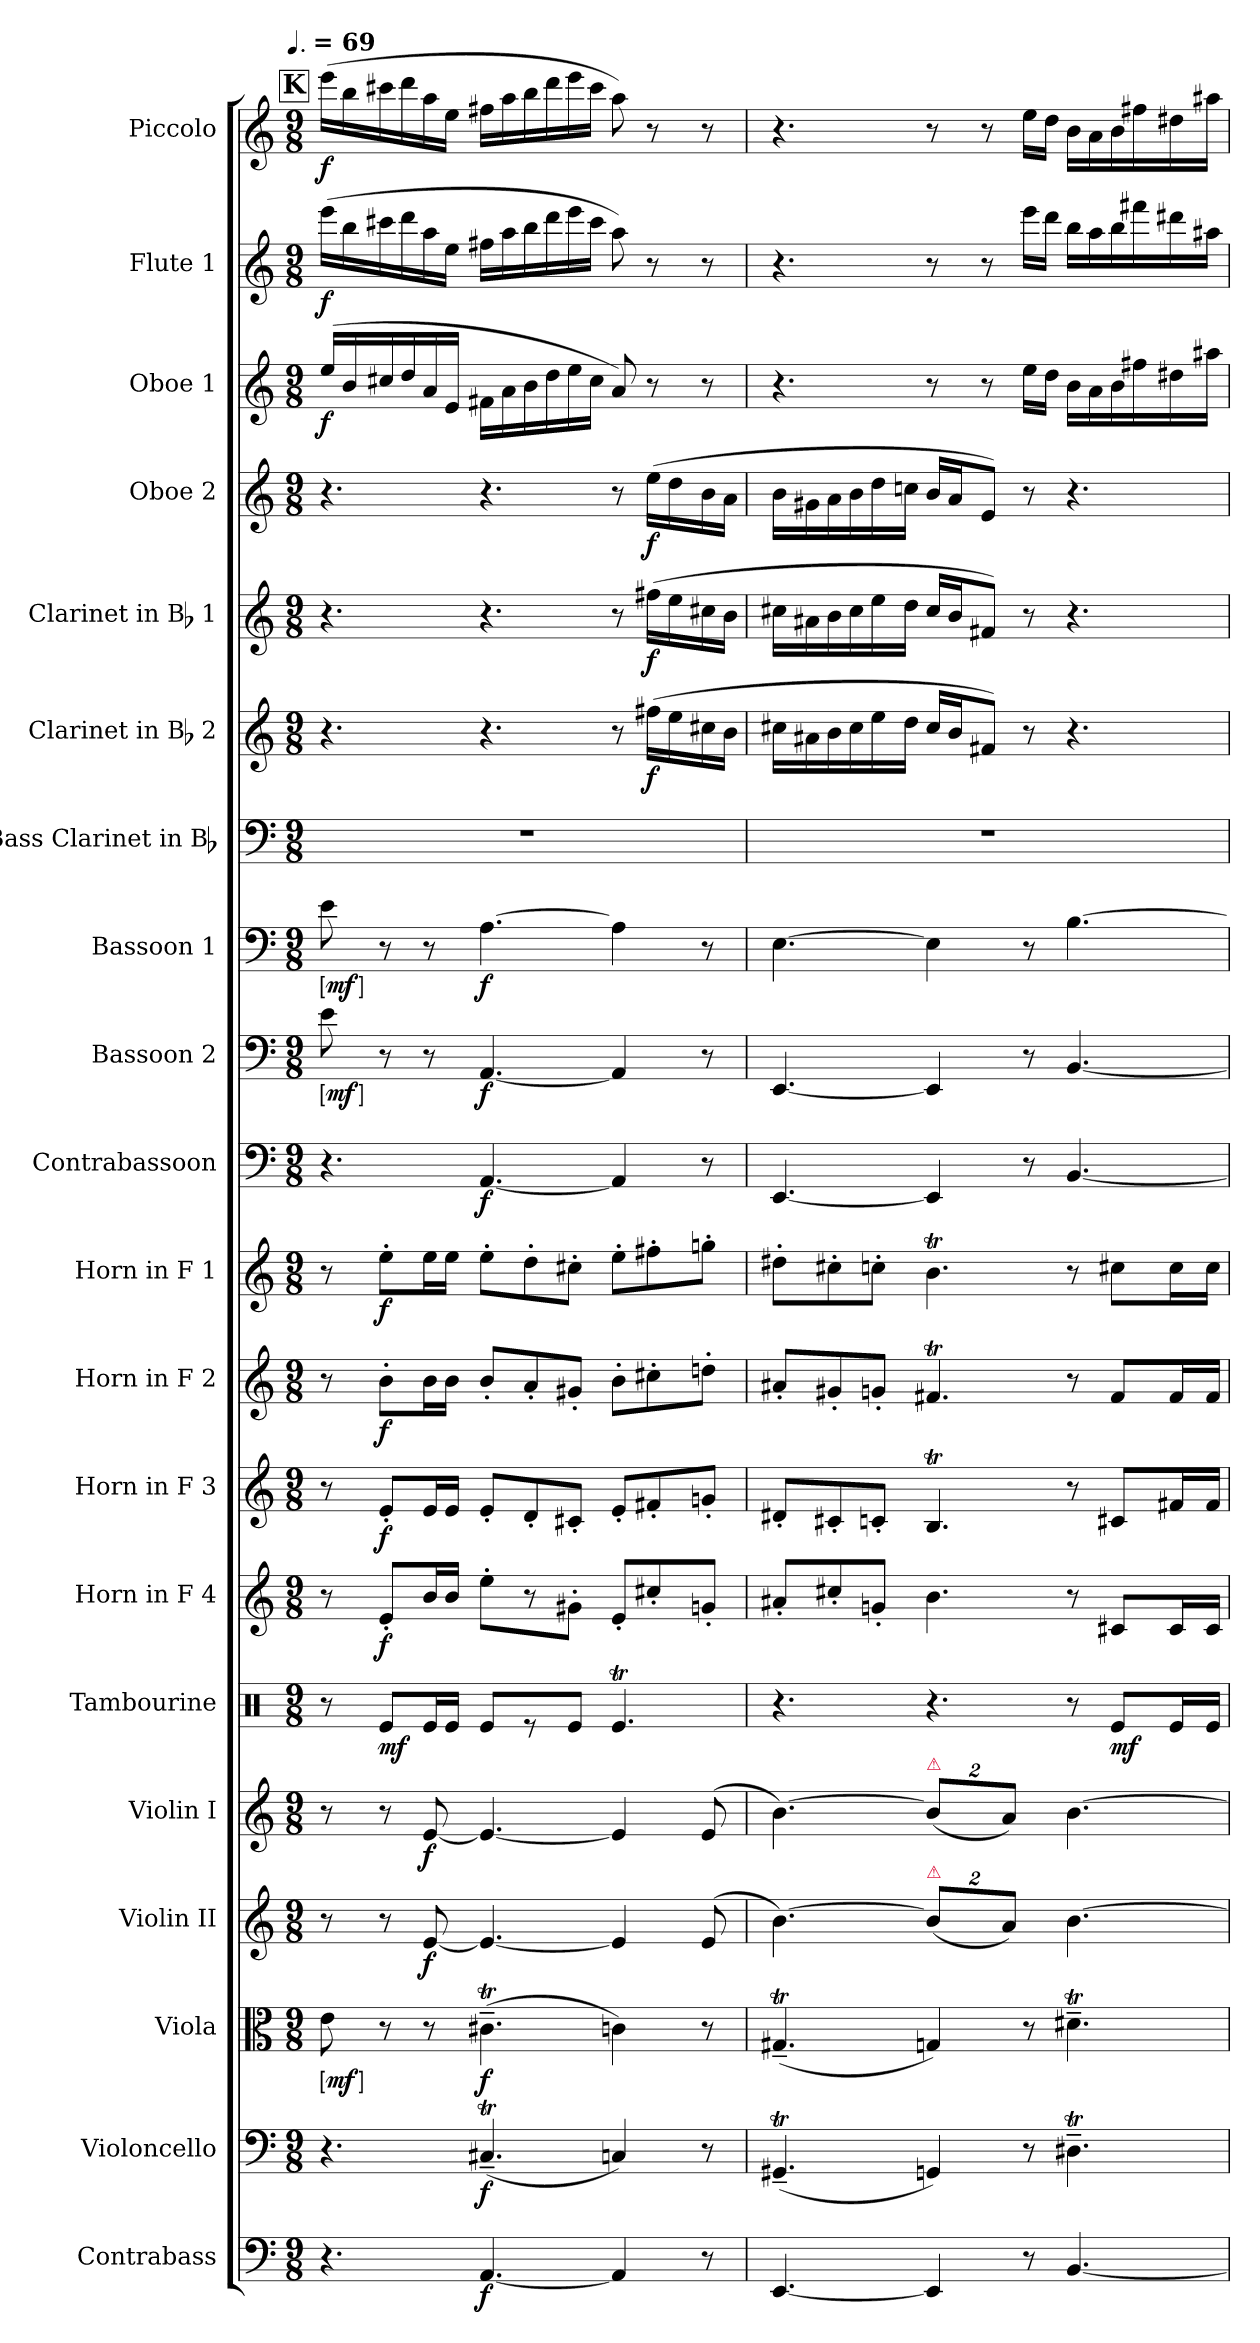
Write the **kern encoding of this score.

**kern	**dynam	**kern	**dynam	**kern	**dynam	**kern	**dynam	**kern	**dynam	**kern	**dynam	**kern	**dynam	**kern	**dynam	**kern	**dynam	**kern	**dynam	**kern	**dynam	**kern	**dynam	**kern	**dynam	**kern	**kern	**dynam	**kern	**dynam	**kern	**dynam	**kern	**dynam	**kern	**dynam	**kern	**dynam
*part20	*part20	*part19	*part19	*part18	*part18	*part17	*part17	*part16	*part16	*part15	*part15	*part14	*part14	*part13	*part13	*part12	*part12	*part11	*part11	*part10	*part10	*part9	*part9	*part8	*part8	*part7	*part6	*part6	*part5	*part5	*part4	*part4	*part3	*part3	*part2	*part2	*part1	*part1
*staff20	*staff20	*staff19	*staff19	*staff18	*staff18	*staff17	*staff17	*staff16	*staff16	*staff15	*staff15	*staff14	*staff14	*staff13	*staff13	*staff12	*staff12	*staff11	*staff11	*staff10	*staff10	*staff9	*staff9	*staff8	*staff8	*staff7	*staff6	*staff6	*staff5	*staff5	*staff4	*staff4	*staff3	*staff3	*staff2	*staff2	*staff1	*staff1
*I"Contrabass	*	*I"Violoncello	*	*I"Viola	*	*I"Violin II	*	*I"Violin I	*	*I"Tambourine	*	*I"Horn in F 4	*	*I"Horn in F 3	*	*I"Horn in F 2	*	*I"Horn in F 1	*	*I"Contrabassoon	*	*I"Bassoon 2	*	*I"Bassoon 1	*	*I"Bass Clarinet in Bb	*I"Clarinet in Bb 2	*	*I"Clarinet in Bb 1	*	*I"Oboe 2	*	*I"Oboe 1	*	*I"Flute 1	*	*I"Piccolo	*
*I'Cb.	*	*I'Vc.	*	*I'Vla.	*	*I'2.Vln.	*	*I'1.Vln.	*	*I'Tamb.	*	*I'4.Hn.	*	*I'3.Hn.	*	*I'2.Hn.	*	*I'1.Hn.	*	*I'Cbsn.	*	*I'2.Bsn.	*	*I'1.Bsn.	*	*I'B. Cl.	*I'2.Cl.	*	*I'1.Cl.	*	*I'2.Ob.	*	*I'1.Ob.	*	*I'1.Fl.	*	*I'Picc.	*
*clefF4	*	*clefF4	*	*clefC3	*	*clefG2	*	*clefG2	*	*clefX	*	*clefG2	*	*clefG2	*	*clefG2	*	*clefG2	*	*clefF4	*	*clefF4	*	*clefF4	*	*clefF4	*clefG2	*	*clefG2	*	*clefG2	*	*clefG2	*	*clefG2	*	*clefG2	*
*ITrd7c12	*	*	*	*	*	*	*	*	*	*	*	*ITrd4c7	*	*ITrd4c7	*	*ITrd4c7	*	*ITrd4c7	*	*ITrd7c12	*	*	*	*	*	*ITrd1c2	*ITrd1c2	*	*ITrd1c2	*	*	*	*	*	*	*	*ITrd-7c-12	*
*k[]	*	*k[]	*	*k[]	*	*k[]	*	*k[]	*	*k[]	*	*k[b-]	*	*k[b-]	*	*k[b-]	*	*k[b-]	*	*k[]	*	*k[]	*	*k[]	*	*k[b-e-]	*k[b-e-]	*	*k[b-e-]	*	*k[]	*	*k[]	*	*k[]	*	*k[]	*
!!LO:TX:omd:t=[quarter-dot] = 69
*M9/8	*	*M9/8	*	*M9/8	*	*M9/8	*	*M9/8	*	*M9/8	*	*M9/8	*	*M9/8	*	*M9/8	*	*M9/8	*	*M9/8	*	*M9/8	*	*M9/8	*	*M9/8	*M9/8	*	*M9/8	*	*M9/8	*	*M9/8	*	*M9/8	*	*M9/8	*
*MM104	*	*MM104	*	*MM104	*	*MM104	*	*MM104	*	*MM104	*	*MM104	*	*MM104	*	*MM104	*	*MM104	*	*MM104	*	*MM104	*	*MM104	*	*MM104	*MM104	*	*MM104	*	*MM104	*	*MM104	*	*MM104	*	*MM104	*
!!LO:REH:place=s1:t=K
=1	=1	=1	=1	=1	=1	=1	=1	=1	=1	=1	=1	=1	=1	=1	=1	=1	=1	=1	=1	=1	=1	=1	=1	=1	=1	=1	=1	=1	=1	=1	=1	=1	=1	=1	=1	=1	=1	=1
!	!	!	!	!	!LO:DY:ed=brack	!	!	!	!	!	!	!	!	!	!	!	!	!	!	!	!	!	!LO:DY:ed=brack	!	!LO:DY:ed=brack	!	!	!	!	!	!	!	!	!	!	!	!	!
4.r	.	4.r	.	8ei	mf	8r	.	8r	.	8r	.	8r	.	8r	.	8r	.	8r	.	4.r	.	8ei	mf	8ei	mf	8%9r	4.r	.	4.r	.	4.r	.	(16eeLL	f	(16eeeLL	f	(16eeeeLL	f
.	.	.	.	.	.	.	.	.	.	.	.	.	.	.	.	.	.	.	.	.	.	.	.	.	.	.	.	.	.	.	.	.	16b	.	16bb	.	16bbb	.
.	.	.	.	8r	.	8r	.	8r	.	8Re/L	mf	8A'L	f	8A'L	f	8e'L	f	8a'L	f	.	.	8r	.	8r	.	.	.	.	.	.	.	.	16cc#X	.	16ccc#X	.	16cccc#X	.
.	.	.	.	.	.	.	.	.	.	.	.	.	.	.	.	.	.	.	.	.	.	.	.	.	.	.	.	.	.	.	.	.	16dd	.	16ddd	.	16dddd	.
.	.	.	.	8r	.	[8e	f	[8e	f	16Re/L	.	16eL	.	16AL	.	16eL	.	16aL	.	.	.	8r	.	8r	.	.	.	.	.	.	.	.	16a	.	16aa	.	16aaa	.
.	.	.	.	.	.	.	.	.	.	16Re/JJ	.	16eJJ	.	16AJJ	.	16eJJ	.	16aJJ	.	.	.	.	.	.	.	.	.	.	.	.	.	.	16eJJ	.	16eeJJ	.	16eeeJJ	.
[4.AAA	f	(4.C#Xt~	f	(4.c#Xt~	f	4.e_	.	4.e_	.	8Re/L	.	8a'L	.	8A'L	.	8e'L	.	8a'L	.	[4.AAA	f	[4.AA	f	[4.A	f	.	4.r	.	4.r	.	4.r	.	16f#XLL	.	16ff#XLL	.	16fff#XLL	.
.	.	.	.	.	.	.	.	.	.	.	.	.	.	.	.	.	.	.	.	.	.	.	.	.	.	.	.	.	.	.	.	.	16a	.	16aa	.	16aaa	.
.	.	.	.	.	.	.	.	.	.	8r	.	8r	.	8G'	.	8d'	.	8g'	.	.	.	.	.	.	.	.	.	.	.	.	.	.	16b	.	16bb	.	16bbb	.
.	.	.	.	.	.	.	.	.	.	.	.	.	.	.	.	.	.	.	.	.	.	.	.	.	.	.	.	.	.	.	.	.	16dd	.	16ddd	.	16dddd	.
.	.	.	.	.	.	.	.	.	.	8Re/J	.	8c#X'J	.	8F#X'J	.	8c#X'J	.	8f#X'J	.	.	.	.	.	.	.	.	.	.	.	.	.	.	16ee	.	16eee	.	16eeee	.
.	.	.	.	.	.	.	.	.	.	.	.	.	.	.	.	.	.	.	.	.	.	.	.	.	.	.	.	.	.	.	.	.	16cc#JJ	.	16ccc#JJ	.	16cccc#JJ	.
4AAA]	.	4Cn)	.	4cn)	.	4e]	.	4e]	.	4.Ret/	.	8A'L	.	8A'L	.	8e'L	.	8a'L	.	4AAA]	.	4AA]	.	4A]	.	.	8r	.	8r	.	8r	.	8a)	.	8aa)	.	8aaa)	.
.	.	.	.	.	.	.	.	.	.	.	.	8f#X'	.	8Bn'	.	8f#X'	.	8bn'	.	.	.	.	.	.	.	.	(16eenLL	f	(16eenLL	f	(16eeLL	f	8r	.	8r	.	8r	.
.	.	.	.	.	.	.	.	.	.	.	.	.	.	.	.	.	.	.	.	.	.	.	.	.	.	.	16dd	.	16dd	.	16dd	.	.	.	.	.	.	.
8r	.	8r	.	8r	.	(8e	.	(8e	.	.	.	8cn'J	.	8cn'J	.	8gn'J	.	8ccn'J	.	8r	.	8r	.	8r	.	.	16bn	.	16bn	.	16b	.	8r	.	8r	.	8r	.
.	.	.	.	.	.	.	.	.	.	.	.	.	.	.	.	.	.	.	.	.	.	.	.	.	.	.	16aJJ	.	16aJJ	.	16aJJ	.	.	.	.	.	.	.
=2	=2	=2	=2	=2	=2	=2	=2	=2	=2	=2	=2	=2	=2	=2	=2	=2	=2	=2	=2	=2	=2	=2	=2	=2	=2	=2	=2	=2	=2	=2	=2	=2	=2	=2	=2	=2	=2	=2
[4.EEE	.	(4.GG#Xt~	.	(4.G#Xt~	.	[4.b)	.	[4.b)	.	4.r	.	8d#X'L	.	8G#X'L	.	8d#X'L	.	8g#X'L	.	[4.EEE	.	[4.EE	.	[4.E	.	8%9r	16bnLL	.	16bnLL	.	16bLL	.	4.r	.	4.r	.	4.r	.
.	.	.	.	.	.	.	.	.	.	.	.	.	.	.	.	.	.	.	.	.	.	.	.	.	.	.	16g#X	.	16g#X	.	16g#X	.	.	.	.	.	.	.
.	.	.	.	.	.	.	.	.	.	.	.	8f#X'	.	8F#X'	.	8c#X'	.	8f#X'	.	.	.	.	.	.	.	.	16a	.	16a	.	16a	.	.	.	.	.	.	.
.	.	.	.	.	.	.	.	.	.	.	.	.	.	.	.	.	.	.	.	.	.	.	.	.	.	.	16b	.	16b	.	16b	.	.	.	.	.	.	.
.	.	.	.	.	.	.	.	.	.	.	.	8cn'J	.	8Fn'J	.	8cn'J	.	8fn'J	.	.	.	.	.	.	.	.	16dd	.	16dd	.	16dd	.	.	.	.	.	.	.
.	.	.	.	.	.	.	.	.	.	.	.	.	.	.	.	.	.	.	.	.	.	.	.	.	.	.	16ccJJ	.	16ccJJ	.	16ccnJJ	.	.	.	.	.	.	.
!	!	!	!	!	!	!	!	!LO:TX:a:color=crimson:t=⚠	!	!	!	!	!	!	!	!	!	!	!	!	!	!	!	!	!	!	!	!	!	!	!	!	!	!	!	!	!	!
!	!	!	!	!	!	!LO:TX:a:color=crimson:t=⚠	!	!	!	!	!	!	!	!	!	!	!	!	!	!	!	!	!	!	!	!	!	!	!	!	!	!	!	!	!	!	!	!
4EEE]	.	4GGn)	.	4Gn)	.	(16%3bL]	.	(16%3bL]	.	4.r	.	4.e	.	4.Et	.	4.Bnt	.	4.et	.	4EEE]	.	4EE]	.	4E]	.	.	16bLL	.	16bLL	.	16bLL	.	8r	.	8r	.	8r	.
.	.	.	.	.	.	.	.	.	.	.	.	.	.	.	.	.	.	.	.	.	.	.	.	.	.	.	16aJ	.	16aJ	.	16aJ	.	.	.	.	.	.	.
.	.	.	.	.	.	.	.	.	.	.	.	.	.	.	.	.	.	.	.	.	.	.	.	.	.	.	8enJ)	.	8enJ)	.	8eJ)	.	8r	.	8r	.	8r	.
.	.	.	.	.	.	16%3aJ)	.	16%3aJ)	.	.	.	.	.	.	.	.	.	.	.	.	.	.	.	.	.	.	.	.	.	.	.	.	.	.	.	.	.	.
8r	.	8r	.	8r	.	.	.	.	.	.	.	.	.	.	.	.	.	.	.	8r	.	8r	.	8r	.	.	8r	.	8r	.	8r	.	16eeLL	.	16eeeLL	.	16eeeLL	.
.	.	.	.	.	.	.	.	.	.	.	.	.	.	.	.	.	.	.	.	.	.	.	.	.	.	.	.	.	.	.	.	.	16ddJJ	.	16dddJJ	.	16dddJJ	.
[4.BBB	.	4.D#Xt~	.	4.d#Xt~	.	[4.b	.	[4.b	.	8r	.	8r	.	8r	.	8r	.	8r	.	[4.BBB	.	[4.BB	.	[4.B	.	.	4.r	.	4.r	.	4.r	.	16bLL	.	16bbLL	.	16bbLL	.
.	.	.	.	.	.	.	.	.	.	.	.	.	.	.	.	.	.	.	.	.	.	.	.	.	.	.	.	.	.	.	.	.	16a	.	16aa	.	16aa	.
.	.	.	.	.	.	.	.	.	.	8Re/L	mf	8F#XL	.	8F#XL	.	8BL	.	8f#XL	.	.	.	.	.	.	.	.	.	.	.	.	.	.	16b	.	16bb	.	16bb	.
.	.	.	.	.	.	.	.	.	.	.	.	.	.	.	.	.	.	.	.	.	.	.	.	.	.	.	.	.	.	.	.	.	16ff#X	.	16fff#X	.	16fff#X	.
.	.	.	.	.	.	.	.	.	.	16Re/L	.	16F#L	.	16BnL	.	16BL	.	16f#L	.	.	.	.	.	.	.	.	.	.	.	.	.	.	16dd#X	.	16ddd#X	.	16ddd#X	.
.	.	.	.	.	.	.	.	.	.	16Re/JJ	.	16F#JJ	.	16BJJ	.	16BJJ	.	16f#JJ	.	.	.	.	.	.	.	.	.	.	.	.	.	.	16aa#XJJ	.	16aa#XJJ	.	16aaa#XJJ	.
=	=	=	=	=	=	=	=	=	=	=	=	=	=	=	=	=	=	=	=	=	=	=	=	=	=	=	=	=	=	=	=	=	=	=	=	=	=	=
*-	*-	*-	*-	*-	*-	*-	*-	*-	*-	*-	*-	*-	*-	*-	*-	*-	*-	*-	*-	*-	*-	*-	*-	*-	*-	*-	*-	*-	*-	*-	*-	*-	*-	*-	*-	*-	*-	*-
